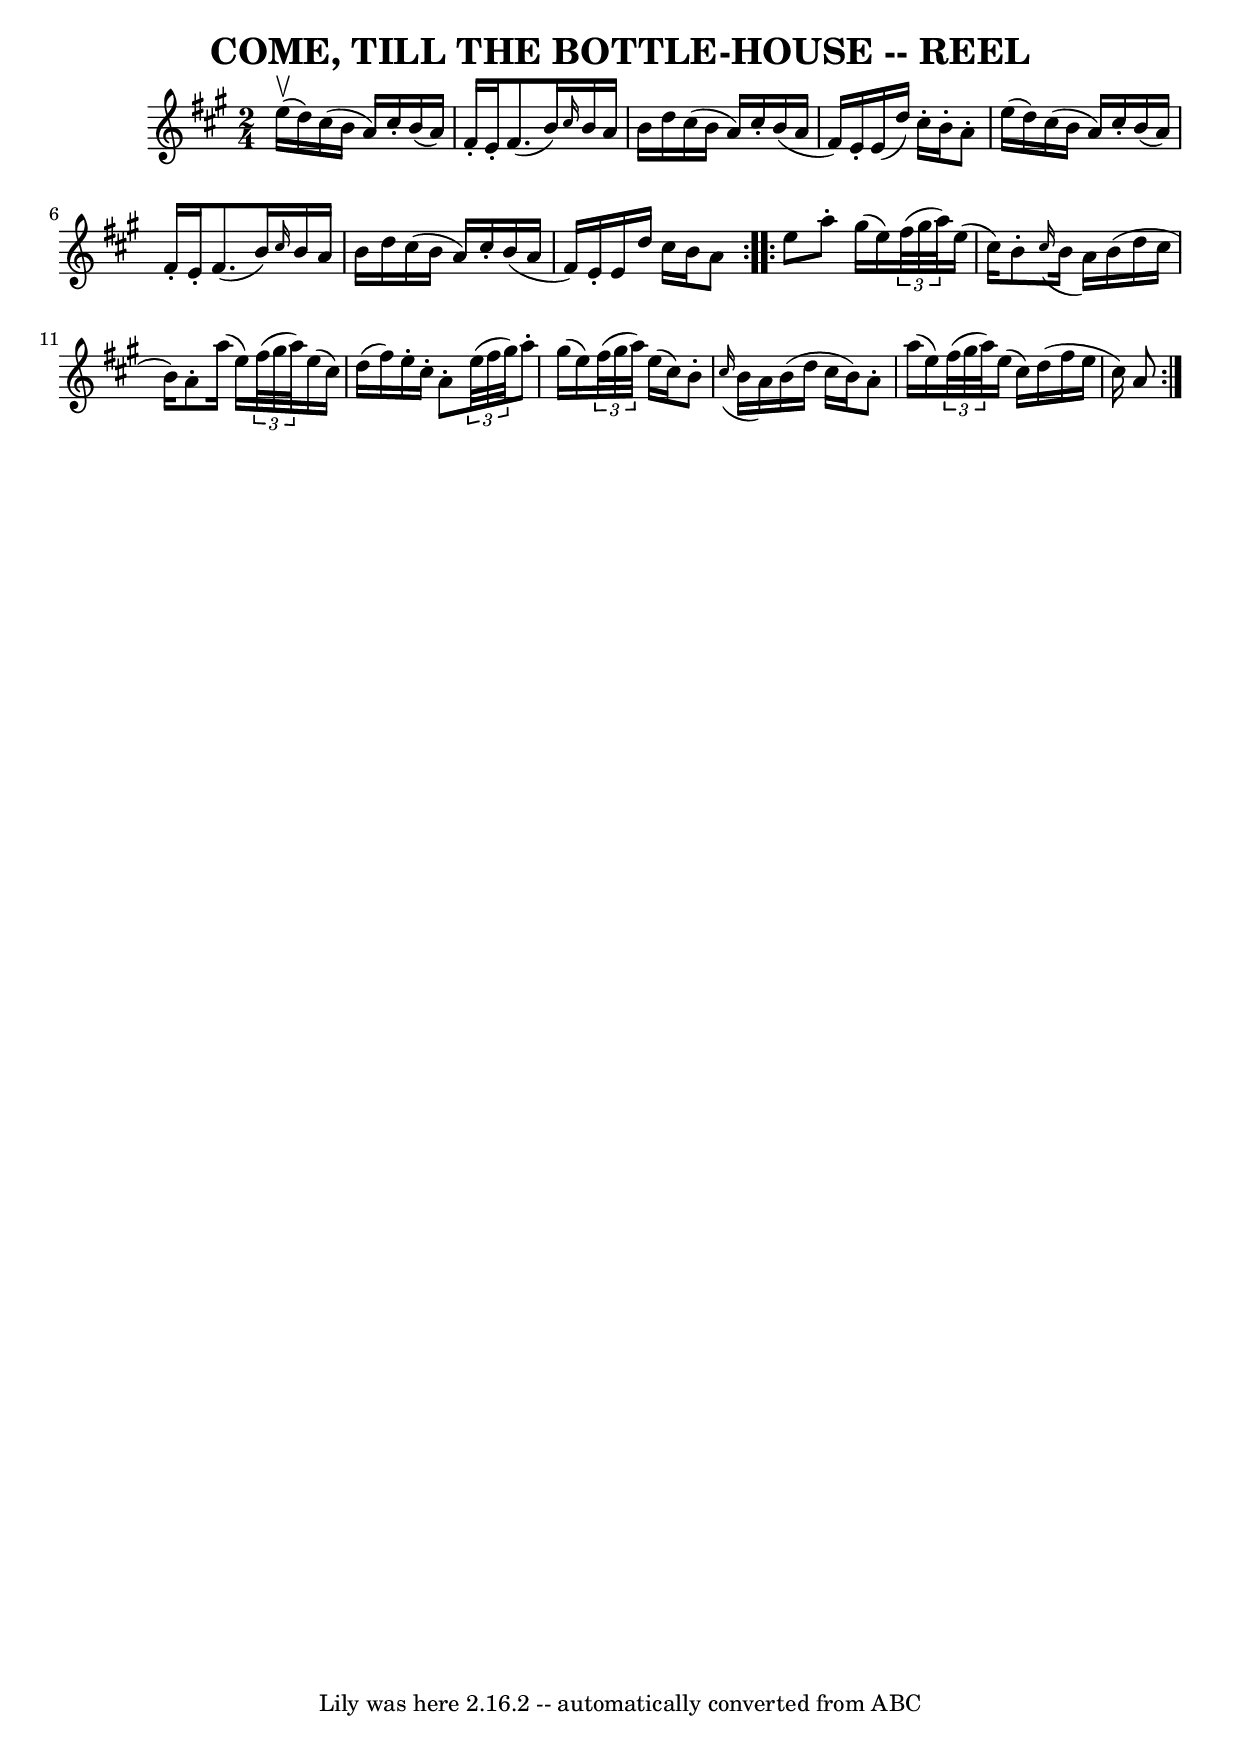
\version "2.16.2"
\include "Mammoth.ily"
\header {
  %% book = "Ryan's Mammoth Collection of Fiddle Tunes"
  crossRefNumber = "1"
  footnotes = ""
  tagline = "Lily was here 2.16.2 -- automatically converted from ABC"
  title = "COME, TILL THE BOTTLE-HOUSE -- REEL"

}
voicedefault =  {



  \repeat volta 2 {

    \time 2/4 
    \key a \major e''16 (^\upbow d''16)   |
    cis''16 (
    b'16 a'16) cis''16 -. b'16 (a'16) fis'16 -. e'16 -.   
    |
    fis'8. (b'16) \grace { cis''16  
			 } b'16 a'16 b'16    
    d''16    |
    cis''16 (b'16 a'16) cis''16 -. b'16 (a'16   
    fis'16) e'16 -.   |
    e'16 (d''16) cis''16 -. b'16 -.   
    a'8 -. e''16 (d''16)   |
    cis''16 (b'16 a'16)   
    cis''16 -. b'16 (a'16) fis'16 -. e'16 -.   |
    fis'8. (
    b'16) \grace { cis''16  
		 } b'16 a'16 b'16 d''16    |
    
    cis''16 (b'16 a'16) cis''16 -. b'16 (a'16 fis'16) e'16 
    -.   |
    e'16 d''16 cis''16 b'16 a'8    
  }     

  \repeat volta 2 {
    e''8    |
    a''8 -. gis''16 (e''16)   
    \times 2/3 { fis''32 (gis''32 a''32) 
	       } e''16 (cis''16)   
    |
    b'8 -.   \grace { cis''16 (
		    } b'16 a'16) b'16 (d''16 
    cis''16 b'16)   |
    a'8 -. a''16 (e''16)   \times 2/3 { 
      fis''32 (gis''32 a''32) 
    } e''16 (cis''16)   |
    d''16 
    (fis''16) e''16 -. cis''16 -. a'8 -.   \times 2/3 { e''32 (
							fis''32 gis''32) 
						      }   |
    a''8 -. gis''16 (e''16)   
    \times 2/3 { fis''32 (gis''32 a''32) 
	       } e''16 (cis''16)   
    |
    b'8 -.   \grace { cis''16 (
		    } b'16 a'16) b'16 (d''16 
    cis''16 b'16)   |
    a'8 -. a''16 (e''16)   \times 2/3 { 
      fis''32 (gis''32 a''32) 
    } e''16 (cis''16)   |
    d''16 
    (fis''16 e''16 cis''16) a'8    
  }   

}

\score{
  <<

    \context Staff="default"
    {
      \voicedefault 
      
    }

  >>
  \layout {
    
  }
  \midi {
  }

}
